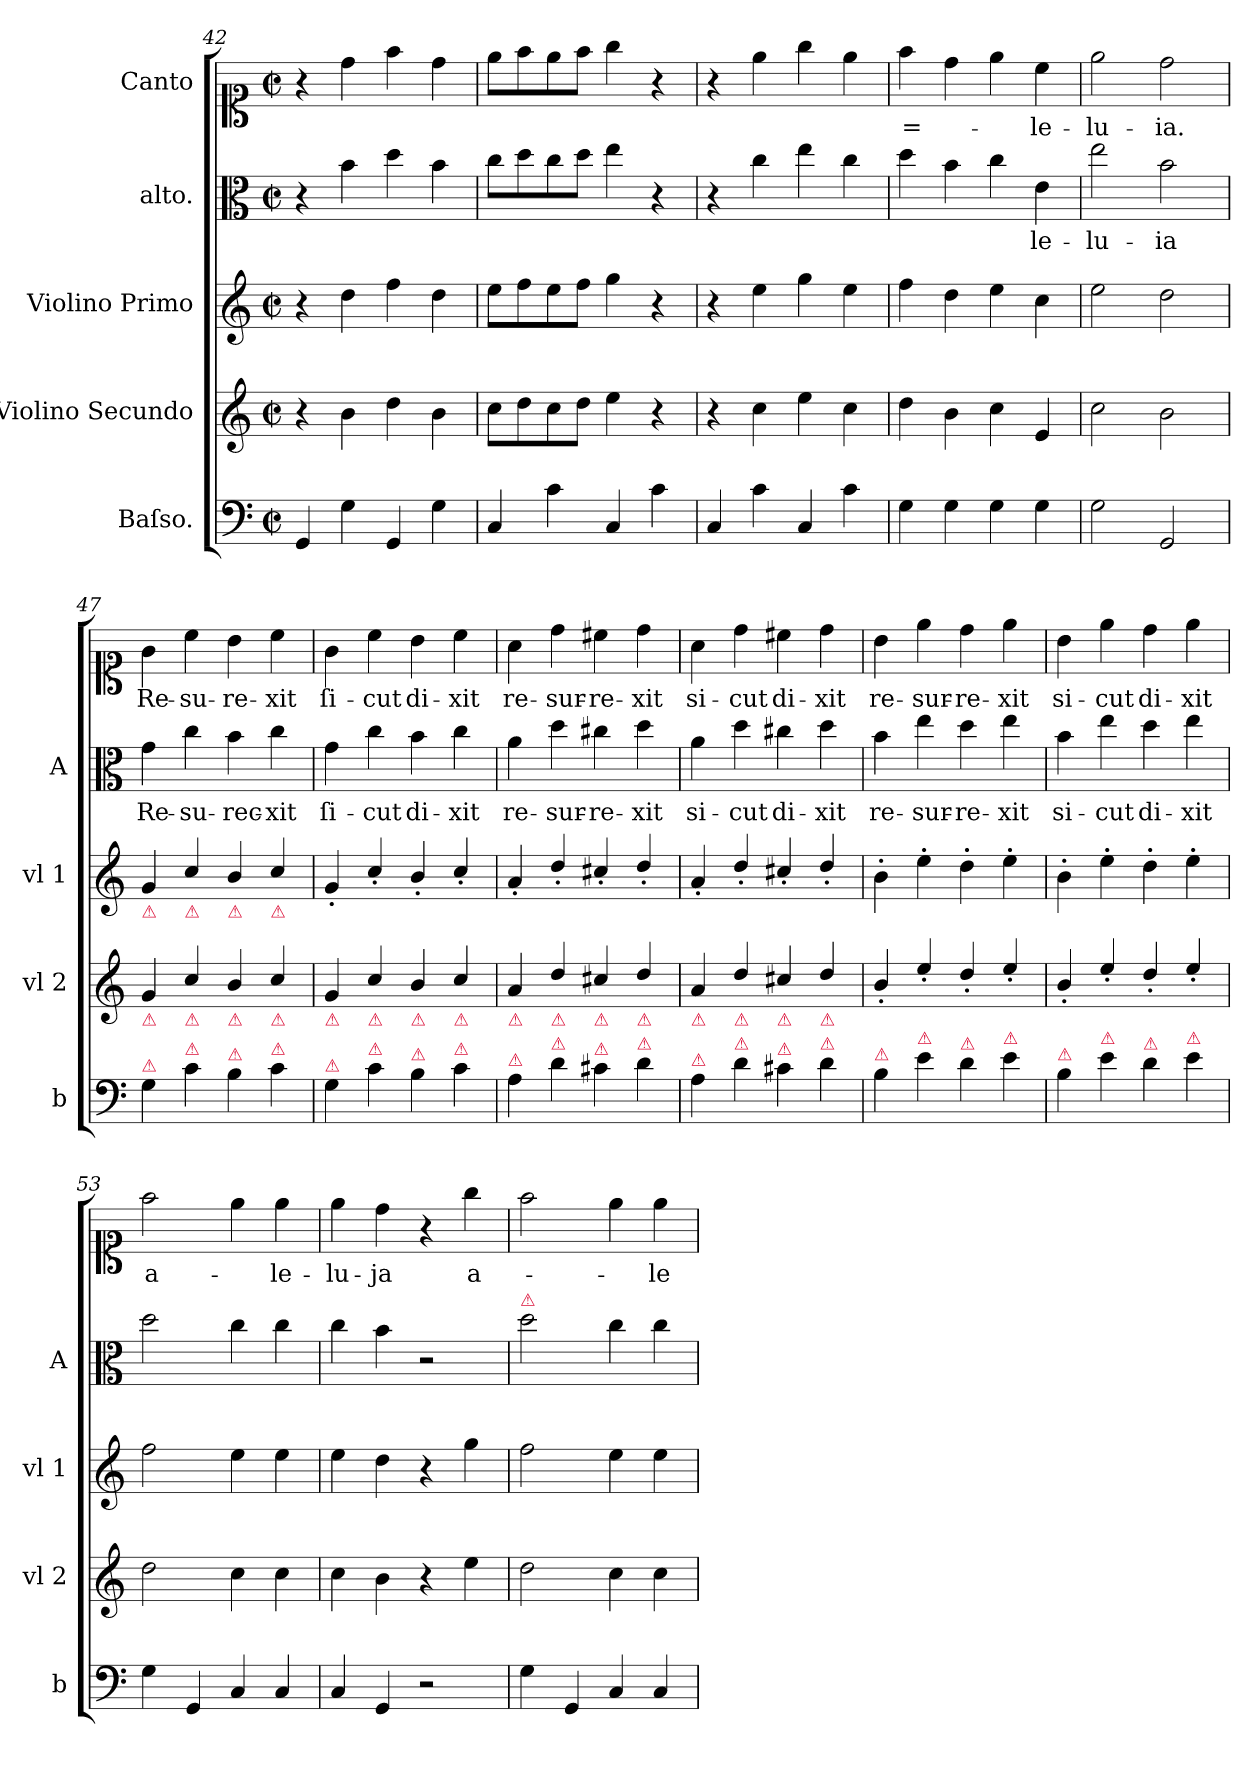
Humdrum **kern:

**kern	**kern	**kern	**dynam	**kern	**text	**kern	**text
*part5	*part4	*part3	*part3	*part2	*part2	*part1	*part1
*staff5	*staff4	*staff3	*staff3	*staff2	*staff2	*staff1	*staff1
*I"Baſso.	*I"Violino Secundo	*I"Violino Primo	*	*I"alto.	*	*I"Canto	*
*I'b	*I'vl 2	*I'vl 1	*	*I'A	*	*	*
*clefF4	*clefG2	*clefG2	*	*clefC3	*	*clefC1	*
*k[]	*k[]	*k[]	*	*k[]	*	*k[]	*
*M2/2	*M2/2	*M2/2	*	*M2/2	*	*M2/2	*
*met(c|)	*met(c|)	*met(c|)	*	*met(c|)	*	*met(c|)	*
=42	=42	=42	=42	=42	=42	=42	=42
4GG/	4r	4r	.	4r	.	4r	.
4G\	4b\	4dd\	.	4b\	.	4dd\	.
4GG/	4dd\	4ff\	.	4dd\	.	4ff\	.
4G\	4b\	4dd\	.	4b\	.	4dd\	.
=43	=43	=43	=43	=43	=43	=43	=43
4C/	8cc\L	8ee\L	.	8cc\L	.	8ee\L	.
.	8dd\	8ff\	.	8dd\	.	8ff\	.
4c\	8cc\	8ee\	.	8cc\	.	8ee\	.
.	8dd\J	8ff\J	.	8dd\J	.	8ff\J	.
4C/	4ee\	4gg\	.	4ee\	.	4gg\	.
4c\	4r	4r	.	4r	.	4r	.
=44	=44	=44	=44	=44	=44	=44	=44
4C/	4r	4r	.	4r	.	4r	.
4c\	4cc\	4ee\	.	4cc\	.	4ee\	.
4C/	4ee\	4gg\	.	4ee\	.	4gg\	.
4c\	4cc\	4ee\	.	4cc\	.	4ee\	.
=45	=45	=45	=45	=45	=45	=45	=45
4G\	4dd\	4ff\	.	4dd\	.	4ff\	=-
4G\	4b\	4dd\	.	4b\	.	4dd\	.
4G\	4cc\	4ee\	.	4cc\	.	4ee\	.
4G\	4e/	4cc\	.	4e\	-le-	4cc\	-le-
=46	=46	=46	=46	=46	=46	=46	=46
2G\	2cc\	2ee\	.	2ee\	-lu-	2ee\	-lu-
2GG/	2b\	2dd\	.	2b\	-ia	2dd\	-ia.
=47	=47	=47	=47	=47	=47	=47	=47
!	!	!LO:TX:b:color=crimson:t=⚠	!	!	!	!	!
!	!LO:TX:b:color=crimson:t=⚠	!	!	!	!	!	!
!LO:TX:a:color=crimson:t=⚠	!	!	!	!	!	!	!
!	!	!	!LO:DY:b	!	!	!	!
4G\	4g/	4g/	for=	4g\	Re-	4g\	Re-
!	!	!LO:TX:b:color=crimson:t=⚠	!	!	!	!	!
!	!LO:TX:b:color=crimson:t=⚠	!	!	!	!	!	!
!LO:TX:a:color=crimson:t=⚠	!	!	!	!	!	!	!
4c\	4cc/	4cc/	.	4cc\	-su-	4cc\	-su-
!	!	!LO:TX:b:color=crimson:t=⚠	!	!	!	!	!
!	!LO:TX:b:color=crimson:t=⚠	!	!	!	!	!	!
!LO:TX:a:color=crimson:t=⚠	!	!	!	!	!	!	!
4B\	4b/	4b/	.	4b\	-rec-	4b\	-re-
!	!	!LO:TX:b:color=crimson:t=⚠	!	!	!	!	!
!	!LO:TX:b:color=crimson:t=⚠	!	!	!	!	!	!
!LO:TX:a:color=crimson:t=⚠	!	!	!	!	!	!	!
4c\	4cc/	4cc/	.	4cc\	-xit	4cc\	-xit
=48	=48	=48	=48	=48	=48	=48	=48
!	!LO:TX:b:color=crimson:t=⚠	!	!	!	!	!	!
!LO:TX:a:color=crimson:t=⚠	!	!	!	!	!	!	!
4G\	4g/	4g'/	.	4g\	ſi-	4g\	ſi-
!	!LO:TX:b:color=crimson:t=⚠	!	!	!	!	!	!
!LO:TX:a:color=crimson:t=⚠	!	!	!	!	!	!	!
4c\	4cc/	4cc'/	.	4cc\	-cut	4cc\	-cut
!	!LO:TX:b:color=crimson:t=⚠	!	!	!	!	!	!
!LO:TX:a:color=crimson:t=⚠	!	!	!	!	!	!	!
4B\	4b/	4b'/	.	4b\	di-	4b\	di-
!	!LO:TX:b:color=crimson:t=⚠	!	!	!	!	!	!
!LO:TX:a:color=crimson:t=⚠	!	!	!	!	!	!	!
4c\	4cc/	4cc'/	.	4cc\	-xit	4cc\	-xit
=49	=49	=49	=49	=49	=49	=49	=49
!	!LO:TX:b:color=crimson:t=⚠	!	!	!	!	!	!
!LO:TX:a:color=crimson:t=⚠	!	!	!	!	!	!	!
!	!	!	!	!	!LO:LY:i	!	!LO:LY:i
4A\	4a/	4a'/	.	4a\	re-	4a\	re-
!	!LO:TX:b:color=crimson:t=⚠	!	!	!	!	!	!
!LO:TX:a:color=crimson:t=⚠	!	!	!	!	!	!	!
!	!	!	!	!	!LO:LY:i	!	!LO:LY:i
4d\	4dd/	4dd'/	.	4dd\	-sur-	4dd\	-sur-
!	!LO:TX:b:color=crimson:t=⚠	!	!	!	!	!	!
!LO:TX:a:color=crimson:t=⚠	!	!	!	!	!	!	!
!	!	!	!	!	!LO:LY:i	!	!LO:LY:i
4c#X\	4cc#X/	4cc#X'/	.	4cc#X\	-re-	4cc#X\	-re-
!	!LO:TX:b:color=crimson:t=⚠	!	!	!	!	!	!
!LO:TX:a:color=crimson:t=⚠	!	!	!	!	!	!	!
!	!	!	!	!	!LO:LY:i	!	!LO:LY:i
4d\	4dd/	4dd'/	.	4dd\	-xit	4dd\	-xit
=50	=50	=50	=50	=50	=50	=50	=50
!	!LO:TX:b:color=crimson:t=⚠	!	!	!	!	!	!
!LO:TX:a:color=crimson:t=⚠	!	!	!	!	!	!	!
!	!	!	!	!	!LO:LY:i	!	!LO:LY:i
4A\	4a/	4a'/	.	4a\	si-	4a\	si-
!	!LO:TX:b:color=crimson:t=⚠	!	!	!	!	!	!
!LO:TX:a:color=crimson:t=⚠	!	!	!	!	!	!	!
!	!	!	!	!	!LO:LY:i	!	!LO:LY:i
4d\	4dd/	4dd'/	.	4dd\	-cut	4dd\	-cut
!	!LO:TX:b:color=crimson:t=⚠	!	!	!	!	!	!
!LO:TX:a:color=crimson:t=⚠	!	!	!	!	!	!	!
!	!	!	!	!	!LO:LY:i	!	!LO:LY:i
4c#X\	4cc#X/	4cc#X'/	.	4cc#X\	di-	4cc#X\	di-
!	!LO:TX:b:color=crimson:t=⚠	!	!	!	!	!	!
!LO:TX:a:color=crimson:t=⚠	!	!	!	!	!	!	!
!	!	!	!	!	!LO:LY:i	!	!LO:LY:i
4d\	4dd/	4dd'/	.	4dd\	-xit	4dd\	-xit
=51	=51	=51	=51	=51	=51	=51	=51
!LO:TX:a:color=crimson:t=⚠	!	!	!	!	!	!	!
!	!	!	!	!	!LO:LY:i	!	!LO:LY:i
4B\	4b'/	4b'\	.	4b\	re-	4b\	re-
!LO:TX:a:color=crimson:t=⚠	!	!	!	!	!	!	!
!	!	!	!	!	!LO:LY:i	!	!LO:LY:i
4e\	4ee'/	4ee'\	.	4ee\	-sur-	4ee\	-sur-
!LO:TX:a:color=crimson:t=⚠	!	!	!	!	!	!	!
!	!	!	!	!	!LO:LY:i	!	!LO:LY:i
4d\	4dd'/	4dd'\	.	4dd\	-re-	4dd\	-re-
!LO:TX:a:color=crimson:t=⚠	!	!	!	!	!	!	!
!	!	!	!	!	!LO:LY:i	!	!LO:LY:i
4e\	4ee'/	4ee'\	.	4ee\	-xit	4ee\	-xit
=52	=52	=52	=52	=52	=52	=52	=52
!LO:TX:a:color=crimson:t=⚠	!	!	!	!	!	!	!
!	!	!	!	!	!LO:LY:i	!	!LO:LY:i
4B\	4b'/	4b'\	.	4b\	si-	4b\	si-
!LO:TX:a:color=crimson:t=⚠	!	!	!	!	!	!	!
!	!	!	!	!	!LO:LY:i	!	!LO:LY:i
4e\	4ee'/	4ee'\	.	4ee\	-cut	4ee\	-cut
!LO:TX:a:color=crimson:t=⚠	!	!	!	!	!	!	!
!	!	!	!	!	!LO:LY:i	!	!LO:LY:i
4d\	4dd'/	4dd'\	.	4dd\	di-	4dd\	di-
!LO:TX:a:color=crimson:t=⚠	!	!	!	!	!	!	!
!	!	!	!	!	!LO:LY:i	!	!LO:LY:i
4e\	4ee'/	4ee'\	.	4ee\	-xit	4ee\	-xit
=53	=53	=53	=53	=53	=53	=53	=53
4G\	2dd\	2ff\	.	2dd\	.	2ff\	a-
4GG/	.	.	.	.	.	.	.
4C/	4cc\	4ee\	.	4cc\	.	4ee\	.
4C/	4cc\	4ee\	.	4cc\	.	4ee\	-le-
=54	=54	=54	=54	=54	=54	=54	=54
4C/	4cc\	4ee\	.	4cc\	.	4ee\	-lu-
4GG/	4b\	4dd\	.	4b\	.	4dd\	-ja
2r	4r	4r	.	2r	.	4r	.
.	4ee\	4gg\	.	.	.	4gg\	a-
=55	=55	=55	=55	=55	=55	=55	=55
!	!	!	!	!LO:TX:a:color=crimson:t=⚠	!	!	!
4G\	2dd\	2ff\	.	2dd\	.	2ff\	.
4GG/	.	.	.	.	.	.	.
4C/	4cc\	4ee\	.	4cc\	.	4ee\	.
4C/	4cc\	4ee\	.	4cc\	.	4ee\	-le-
=	=	=	=	=	=	=	=
*-	*-	*-	*-	*-	*-	*-	*-
